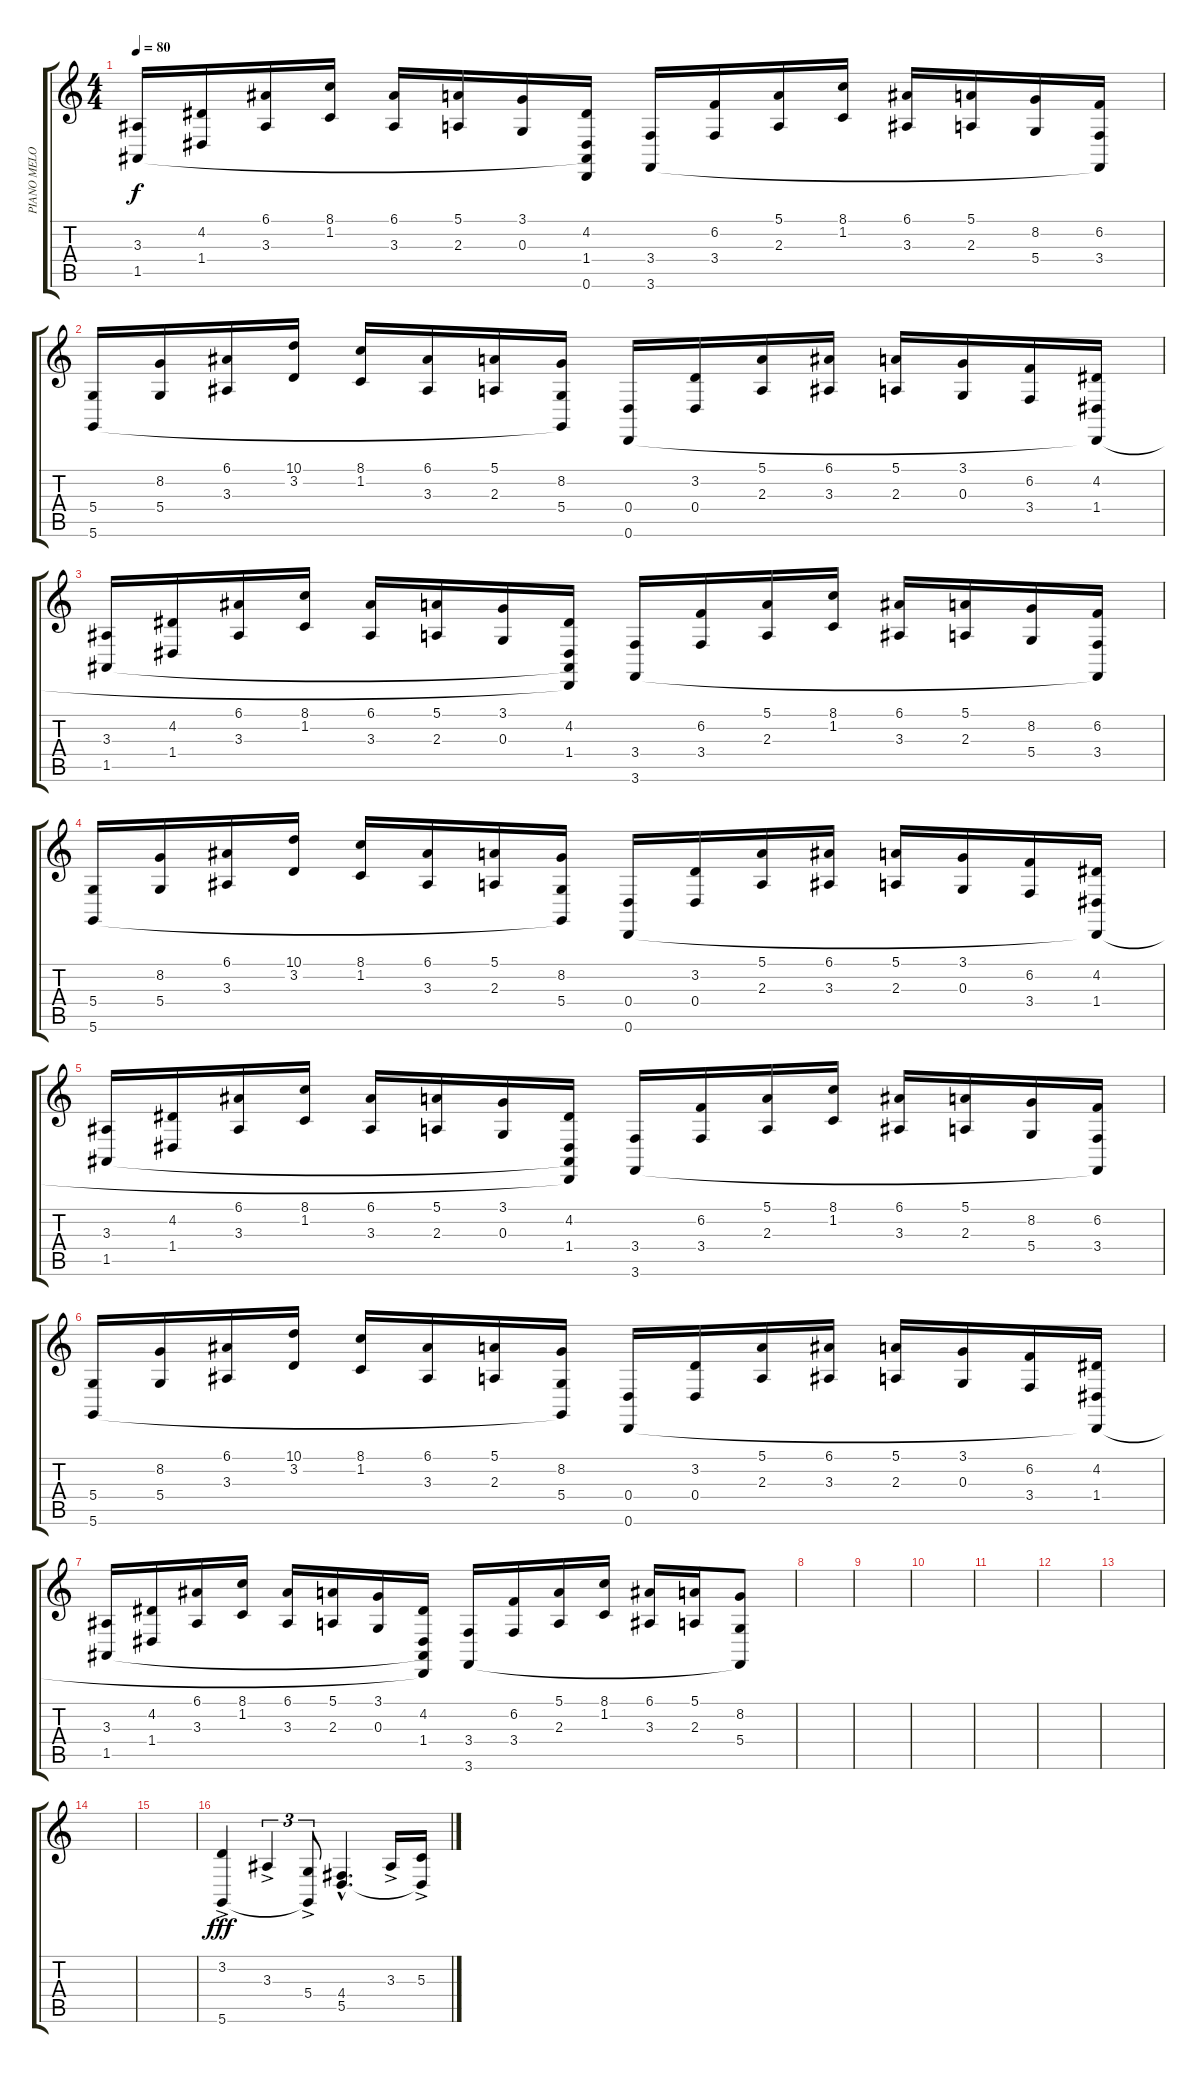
\track ("PIANO MELODIE" "PIANO MELO") {instrument acousticgrandpiano}
\staff {score tabs}
\tuning (E4 B3 G3 D3 A2 D2) {hide}
\ts (4 4)
\tempo 80
\clef g2
\ks c
(3.3 1.5).16{dy f} (4.2 1.4).16 (6.1 3.3).16 (8.1 1.2).16 (6.1 3.3).16 (5.1 2.3).16 (3.1 0.3).16 (4.2 1.4 1.5{t} 0.6{t}).16 (3.4 3.6).16 (6.2 3.4).16 (5.1 2.3).16 (8.1 1.2).16 (6.1 3.3).16 (5.1 2.3).16 (8.2 5.4).16 (6.2 3.4 3.6{t}).16 |
(5.4 5.6).16 (8.2 5.4).16 (6.1 3.3).16 (10.1 3.2).16 (8.1 1.2).16 (6.1 3.3).16 (5.1 2.3).16 (8.2 5.4 5.6{t}).16 (0.4 0.6).16 (3.2 0.4).16 (5.1 2.3).16 (6.1 3.3).16 (5.1 2.3).16 (3.1 0.3).16 (6.2 3.4).16 (4.2 1.4 0.6{t}).16 |
(3.3 1.5).16 (4.2 1.4).16 (6.1 3.3).16 (8.1 1.2).16 (6.1 3.3).16 (5.1 2.3).16 (3.1 0.3).16 (4.2 1.4 1.5{t} 0.6{t}).16 (3.4 3.6).16 (6.2 3.4).16 (5.1 2.3).16 (8.1 1.2).16 (6.1 3.3).16 (5.1 2.3).16 (8.2 5.4).16 (6.2 3.4 3.6{t}).16 |
(5.4 5.6).16 (8.2 5.4).16 (6.1 3.3).16 (10.1 3.2).16 (8.1 1.2).16 (6.1 3.3).16 (5.1 2.3).16 (8.2 5.4 5.6{t}).16 (0.4 0.6).16 (3.2 0.4).16 (5.1 2.3).16 (6.1 3.3).16 (5.1 2.3).16 (3.1 0.3).16 (6.2 3.4).16 (4.2 1.4 0.6{t}).16 |
(3.3 1.5).16 (4.2 1.4).16 (6.1 3.3).16 (8.1 1.2).16 (6.1 3.3).16 (5.1 2.3).16 (3.1 0.3).16 (4.2 1.4 1.5{t} 0.6{t}).16 (3.4 3.6).16 (6.2 3.4).16 (5.1 2.3).16 (8.1 1.2).16 (6.1 3.3).16 (5.1 2.3).16 (8.2 5.4).16 (6.2 3.4 3.6{t}).16 |
(5.4 5.6).16 (8.2 5.4).16 (6.1 3.3).16 (10.1 3.2).16 (8.1 1.2).16 (6.1 3.3).16 (5.1 2.3).16 (8.2 5.4 5.6{t}).16 (0.4 0.6).16 (3.2 0.4).16 (5.1 2.3).16 (6.1 3.3).16 (5.1 2.3).16 (3.1 0.3).16 (6.2 3.4).16 (4.2 1.4 0.6{t}).16 |
(3.3 1.5).16 (4.2 1.4).16 (6.1 3.3).16 (8.1 1.2).16 (6.1 3.3).16 (5.1 2.3).16 (3.1 0.3).16 (4.2 1.4 1.5{t} 0.6{t}).16 (3.4 3.6).16 (6.2 3.4).16 (5.1 2.3).16 (8.1 1.2).16 (6.1 3.3).16 (5.1 2.3).16 (8.2 5.4 3.6{t}).8 |
|
|
|
|
|
|
|
|
(3.2{ac} 5.6).4{dy fff} 3.3{ac}.4{tu (3 2)} (5.4{ac} 5.6{t}).8{tu (3 2)} (4.4{hac} 5.5{hac}).4{d} 3.3{ac}.16 (5.3{ac} 5.5{t}).16
